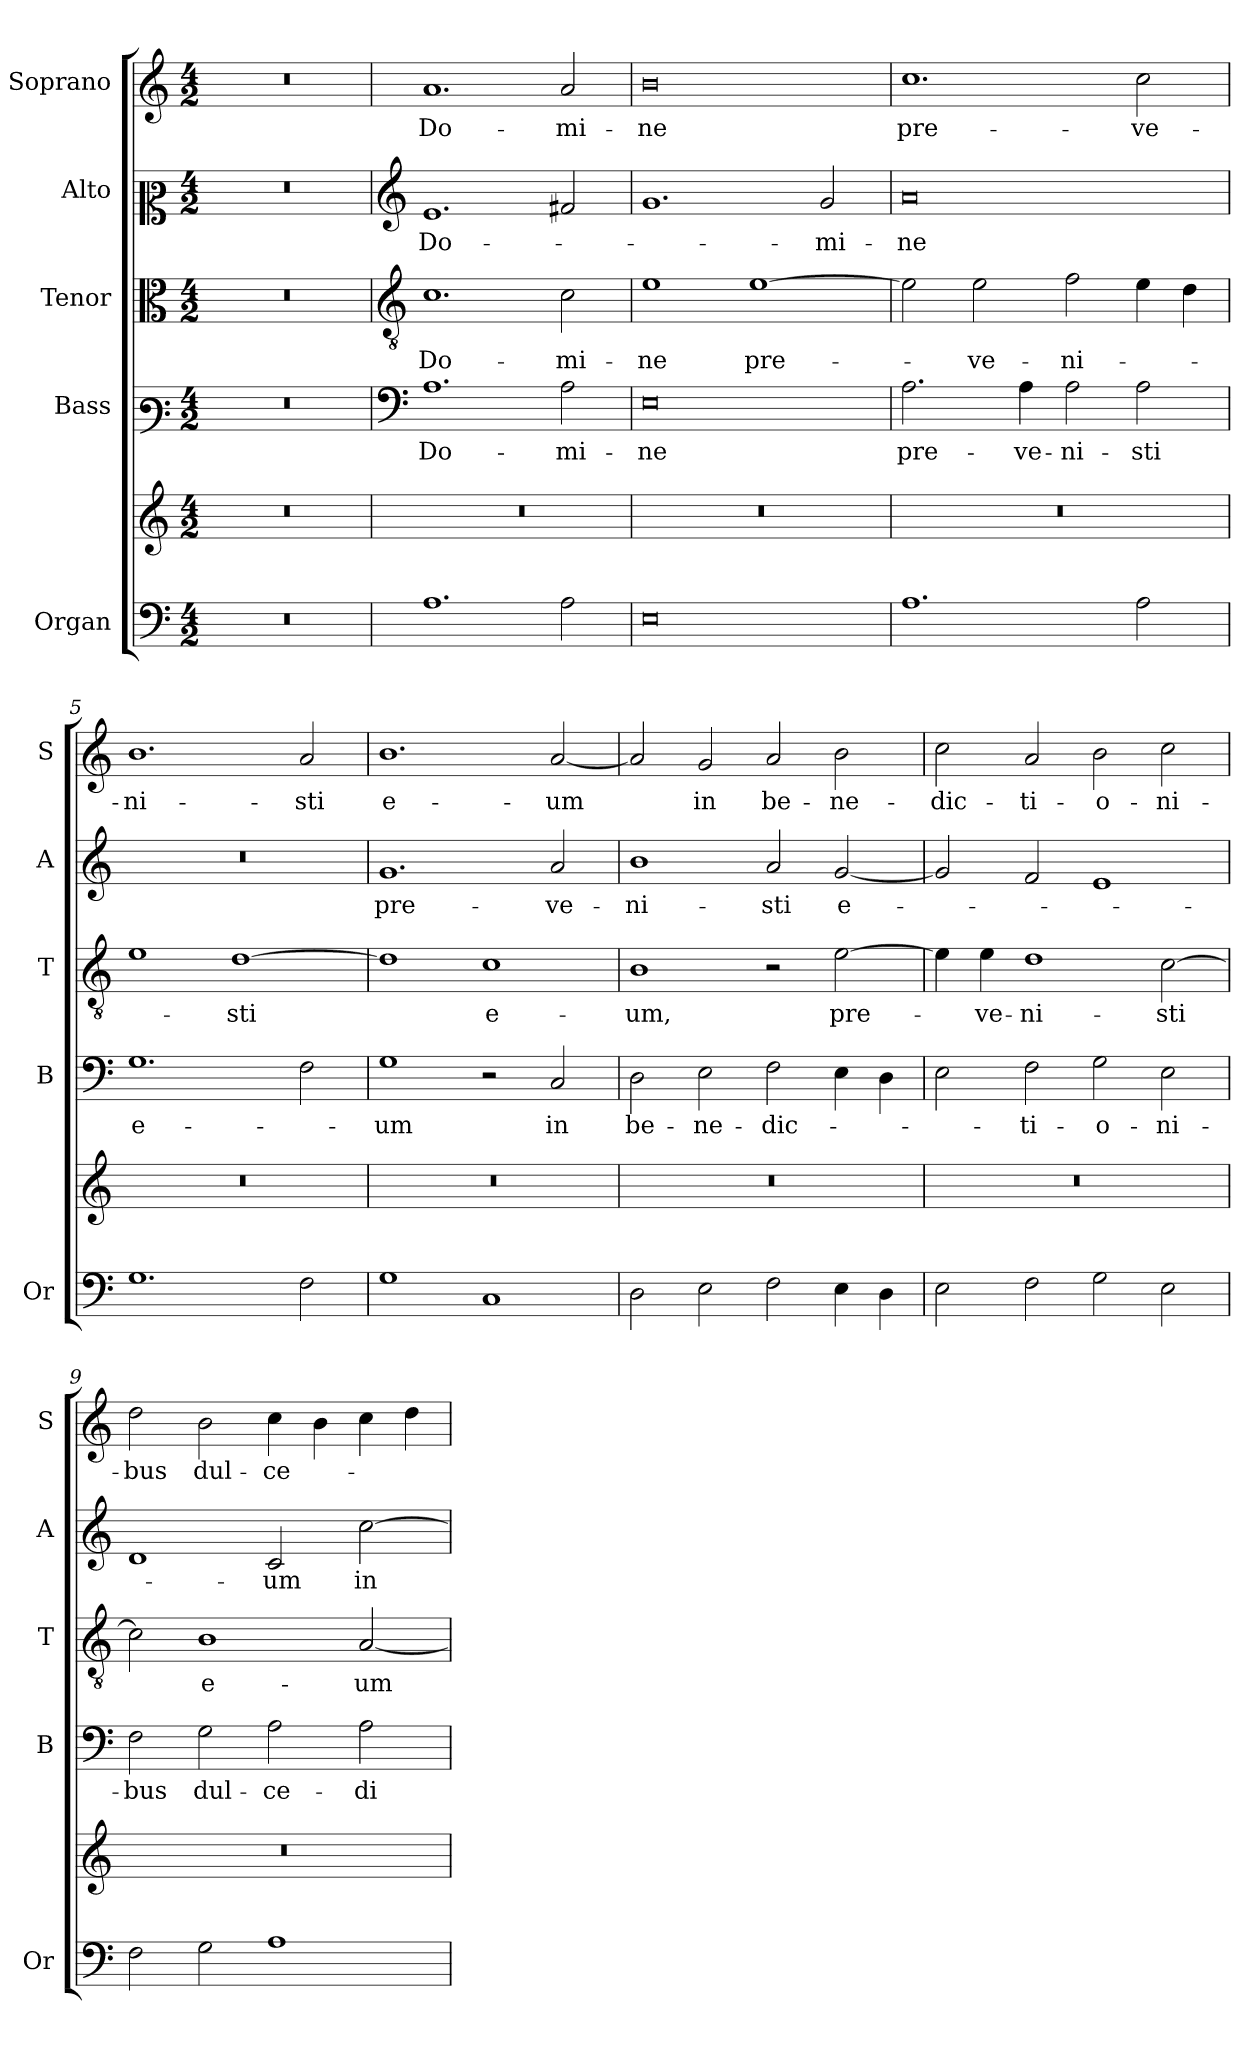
**kern	**kern	**kern	**text	**kern	**text	**kern	**text	**kern	**text
*part5	*part5	*part4	*part4	*part3	*part3	*part2	*part2	*part1	*part1
*staff6	*staff5	*staff4	*staff4	*staff3	*staff3	*staff2	*staff2	*staff1	*staff1
*I"Organ	*	*I"Bass	*	*I"Tenor	*	*I"Alto	*	*I"Soprano	*
*I'Or	*	*I'B	*	*I'T	*	*I'A	*	*I'S	*
*clefF4	*clefG2	*clefF3	*	*clefC3	*	*clefC2	*	*clefG2	*
*k[]	*k[]	*k[]	*	*k[]	*	*k[]	*	*k[]	*
*C:	*C:	*C:	*	*C:	*	*C:	*	*C:	*
*M4/2	*M4/2	*M4/2	*	*M4/2	*	*M4/2	*	*M4/2	*
=1	=1	=1	=1	=1	=1	=1	=1	=1	=1
0r	0r	0r	.	0r	.	0r	.	0r	.
=2	=2	=2	=2	=2	=2	=2	=2	=2	=2
*	*	*clefF4	*	*clefGv2	*	*clefG2	*	*	*
!	!	!	!LO:LY:b	!	!LO:LY:b	!	!LO:LY:b	!	!LO:LY:b
1.A	0r	1.A	Do-	1.c	Do-	1.e	Do-	1.a	Do-
!	!	!	!LO:LY:b	!	!LO:LY:b	!	!	!	!LO:LY:b
2A\	.	2A\	-mi-	2c\	-mi-	2f#X/	.	2a/	-mi-
=3	=3	=3	=3	=3	=3	=3	=3	=3	=3
!	!	!	!LO:LY:b	!	!LO:LY:b	!	!	!	!LO:LY:b
0E	0r	0E	-ne	1e	-ne	1.g	.	0b	-ne
!	!	!	!	!	!LO:LY:b	!	!	!	!
.	.	.	.	[1e	pre-	.	.	.	.
!	!	!	!	!	!	!	!LO:LY:b	!	!
.	.	.	.	.	.	2g/	-mi-	.	.
=4	=4	=4	=4	=4	=4	=4	=4	=4	=4
!	!	!	!LO:LY:b	!	!	!	!LO:LY:b	!	!LO:LY:b
1.A	0r	2.A\	pre-	2e\]	.	0a	-ne	1.cc	pre-
!	!	!	!	!	!LO:LY:b	!	!	!	!
.	.	.	.	2e\	-ve-	.	.	.	.
!	!	!	!LO:LY:b	!	!	!	!	!	!
.	.	4A\	-ve-	.	.	.	.	.	.
!	!	!	!LO:LY:b	!	!LO:LY:b	!	!	!	!
.	.	2A\	-ni-	2f\	-ni-	.	.	.	.
!	!	!	!LO:LY:b	!	!	!	!	!	!LO:LY:b
2A\	.	2A\	-sti	4e\	.	.	.	2cc\	-ve-
.	.	.	.	4d\	.	.	.	.	.
=5	=5	=5	=5	=5	=5	=5	=5	=5	=5
!	!	!	!LO:LY:b	!	!	!	!	!	!LO:LY:b
1.G	0r	1.G	e-	1e	.	0r	.	1.b	-ni-
!	!	!	!	!	!LO:LY:b	!	!	!	!
.	.	.	.	[1d	-sti	.	.	.	.
!	!	!	!	!	!	!	!	!	!LO:LY:b
2F\	.	2F\	.	.	.	.	.	2a/	-sti
=6	=6	=6	=6	=6	=6	=6	=6	=6	=6
!	!	!	!LO:LY:b	!	!	!	!LO:LY:b	!	!LO:LY:b
1G	0r	1G	-um	1d]	.	1.g	pre-	1.b	e-
!	!	!	!	!	!LO:LY:b	!	!	!	!
1C	.	2r	.	1c	e-	.	.	.	.
!	!	!	!LO:LY:b	!	!	!	!LO:LY:b	!	!LO:LY:b
.	.	2C/	in	.	.	2a/	-ve-	[2a/	-um
!!LO:LB:g=z
=7	=7	=7	=7	=7	=7	=7	=7	=7	=7
!	!	!	!LO:LY:b	!	!LO:LY:b	!	!LO:LY:b	!	!
2D\	0r	2D\	be-	1B	-um,	1b	-ni-	2a/]	.
!	!	!	!LO:LY:b	!	!	!	!	!	!LO:LY:b
2E\	.	2E\	-ne-	.	.	.	.	2g/	in
!	!	!	!LO:LY:b	!	!	!	!LO:LY:b	!	!LO:LY:b
2F\	.	2F\	-dic-	2r	.	2a/	-sti	2a/	be-
!	!	!	!	!	!LO:LY:b	!	!LO:LY:b	!	!LO:LY:b
4E\	.	4E\	.	[2e\	pre-	[2g/	e-	2b\	-ne-
4D\	.	4D\	.	.	.	.	.	.	.
=8	=8	=8	=8	=8	=8	=8	=8	=8	=8
!	!	!	!	!	!	!	!	!	!LO:LY:b
2E\	0r	2E\	.	4e\]	.	2g/]	.	2cc\	-dic-
!	!	!	!	!	!LO:LY:b	!	!	!	!
.	.	.	.	4e\	-ve-	.	.	.	.
!	!	!	!LO:LY:b	!	!LO:LY:b	!	!	!	!LO:LY:b
2F\	.	2F\	-ti-	1d	-ni-	2f/	.	2a/	-ti-
!	!	!	!LO:LY:b	!	!	!	!	!	!LO:LY:b
2G\	.	2G\	-o-	.	.	1e	.	2b\	-o-
!	!	!	!LO:LY:b	!	!LO:LY:b	!	!	!	!LO:LY:b
2E\	.	2E\	-ni-	[2c\	-sti	.	.	2cc\	-ni-
=9	=9	=9	=9	=9	=9	=9	=9	=9	=9
!	!	!	!LO:LY:b	!	!	!	!	!	!LO:LY:b
2F\	0r	2F\	-bus	2c\]	.	1d	.	2dd\	-bus
!	!	!	!LO:LY:b	!	!LO:LY:b	!	!	!	!LO:LY:b
2G\	.	2G\	dul-	1B	e-	.	.	2b\	dul-
!	!	!	!LO:LY:b	!	!	!	!LO:LY:b	!	!LO:LY:b
1A	.	2A\	-ce-	.	.	2c/	-um	4cc\	-ce-
.	.	.	.	.	.	.	.	4b\	.
!	!	!	!LO:LY:b	!	!LO:LY:b	!	!LO:LY:b	!	!
.	.	2A\	-di-	[2A/	-um	[2cc\	in	4cc\	.
.	.	.	.	.	.	.	.	4dd\	.
=	=	=	=	=	=	=	=	=	=
*-	*-	*-	*-	*-	*-	*-	*-	*-	*-
